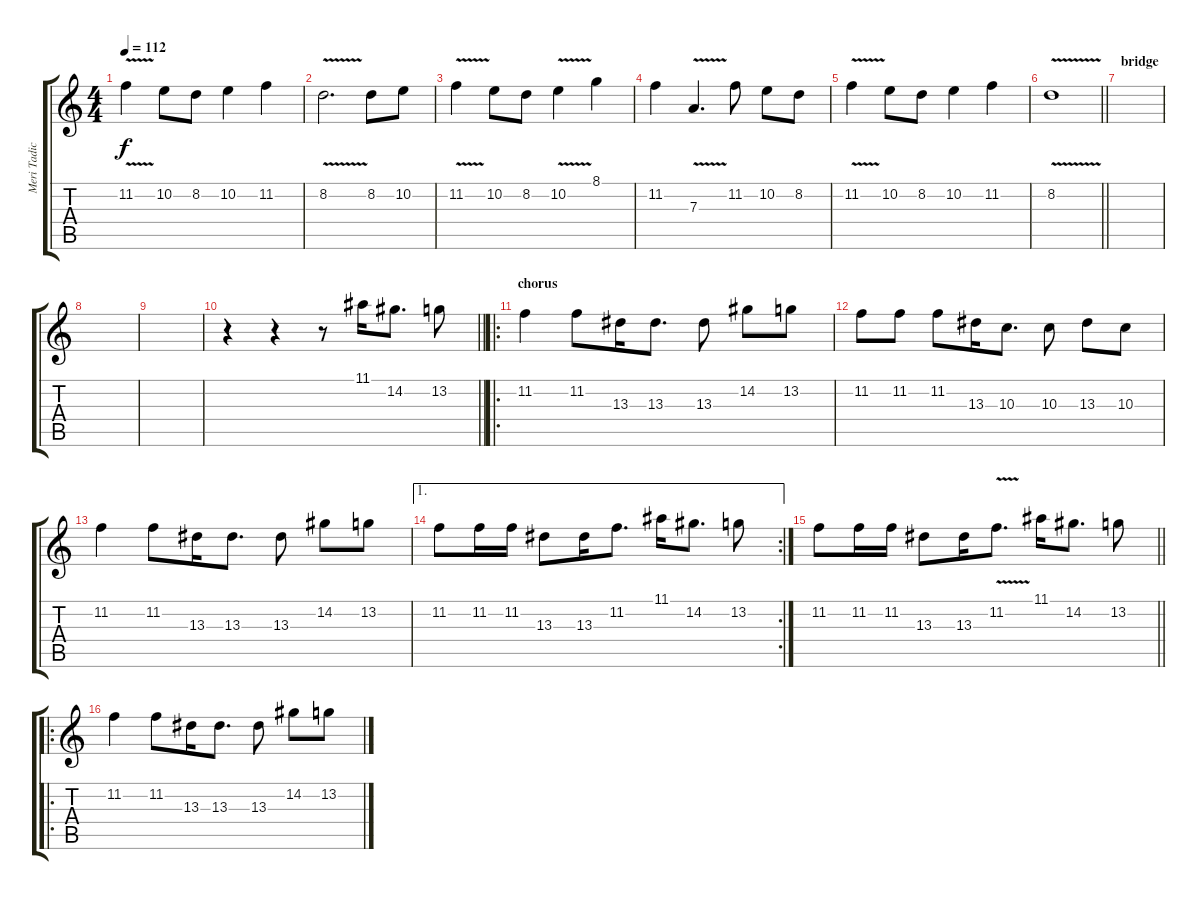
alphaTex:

\track ("Meri Tadic" "Meri Tadic") {instrument fiddle}
\staff {score tabs}
\tuning (B4 Gb4 D4 A3 E3 B2) {hide}
\ts (4 4)
\tempo 112
\clef g2
\ks c
11.2{v}.4{dy f} 10.2.8 8.2.8 10.2.4 11.2.4 |
8.2{v}.2{d} 8.2.8 10.2.8 |
11.2{v}.4 10.2.8 8.2.8 10.2{v}.4 8.1.4 |
11.2.4 7.3{v}.4{d} 11.2.8 10.2.8 8.2.8 |
11.2{v}.4 10.2.8 8.2.8 10.2.4 11.2.4 |
\barLineRight lightlight
8.2{v}.1 |
\section ("" "bridge")
|
|
|
\barLineRight lightlight
r.4 r.4 r.8 11.1.16 14.2.8{d} 13.2.8 |
\ro
\section ("" "chorus")
11.2.4 11.2.8 13.3.16 13.3.8{d} 13.3.8 14.2.8 13.2.8 |
11.2.8 11.2.8 11.2.8 13.3.16 10.3.8{d} 10.3.8 13.3.8 10.3.8 |
11.2.4 11.2.8 13.3.16 13.3.8{d} 13.3.8 14.2.8 13.2.8 |
\ae 1
\rc 2
11.2.8 11.2.16 11.2.16 13.3.8 13.3.16 11.2.8{d} 11.1.16 14.2.8{d} 13.2.8 |
\barLineRight lightlight
11.2.8 11.2.16 11.2.16 13.3.8 13.3.16 11.2{v}.8{d} 11.1.16 14.2.8{d} 13.2.8 |
\ro
\section ("" "")
11.2.4 11.2.8 13.3.16 13.3.8{d} 13.3.8 14.2.8 13.2.8
